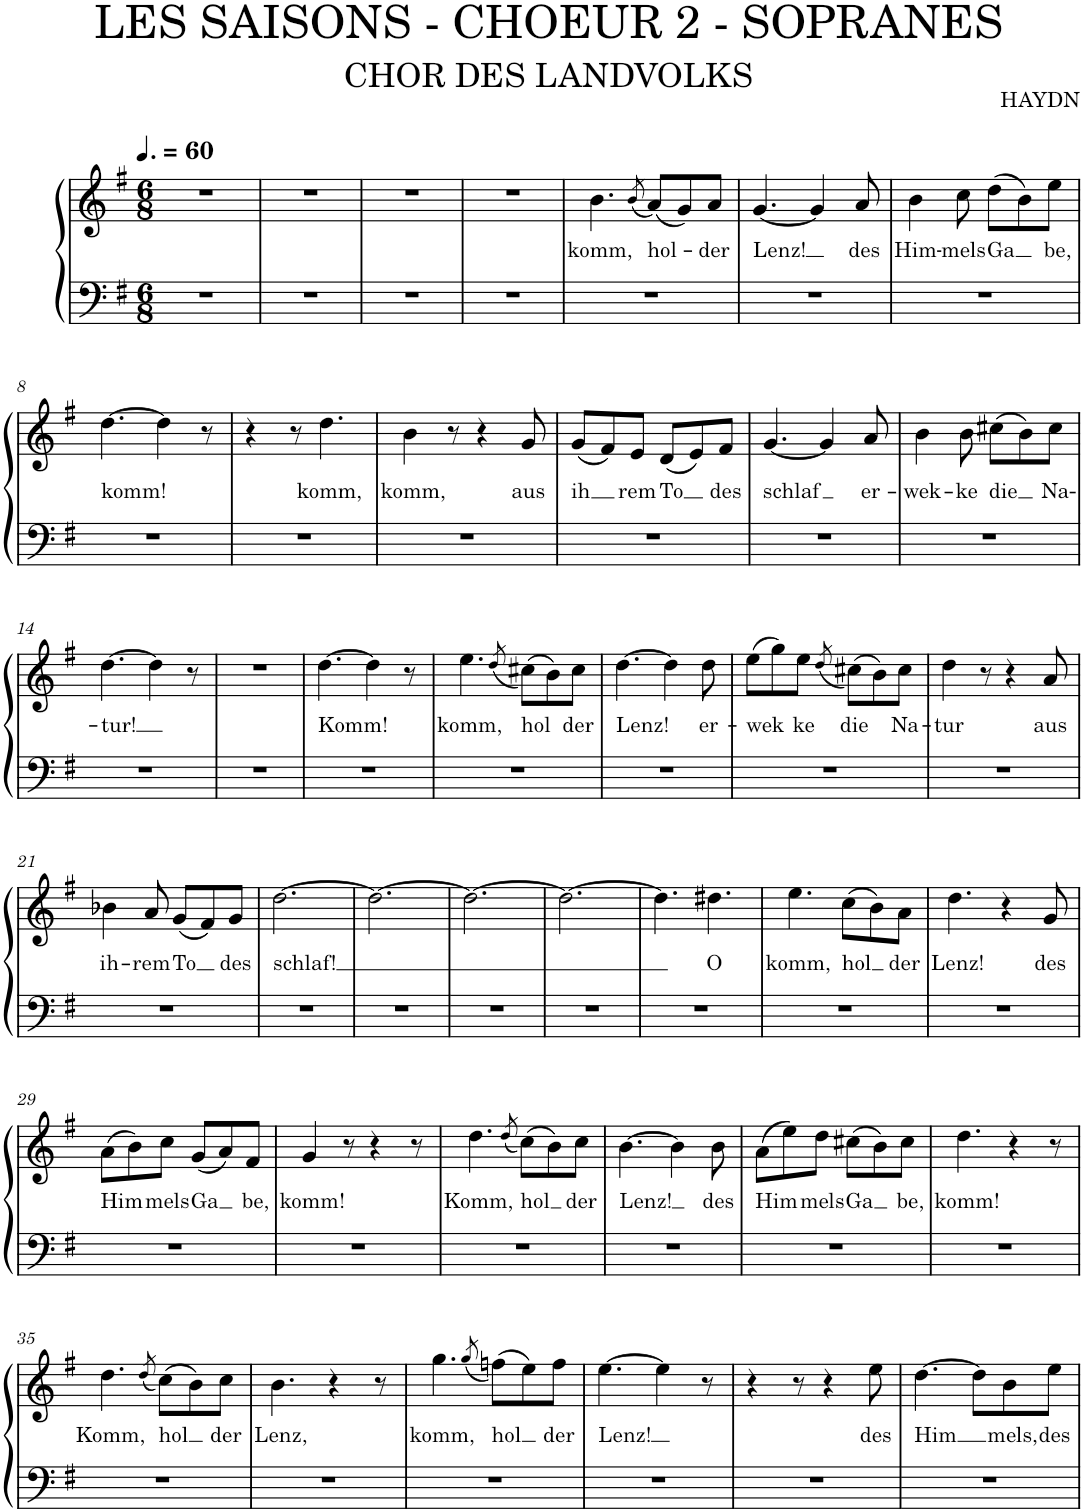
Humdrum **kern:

**kern	**kern	**text
*part1	*part1	*part1
*staff2	*staff1	*staff1
*I"Piano	*	*
*I'Pno.	*	*
*clefF4	*clefG2	*
*k[f#]	*k[f#]	*
*M6/8	*M6/8	*
*MM90	*MM90	*
=1	=1	=1
2.r	2.r	.
=2	=2	=2
2.r	2.r	.
=3	=3	=3
2.r	2.r	.
=4	=4	=4
2.r	2.r	.
=5	=5	=5
!	!	!LO:LY:b
2.r	4.b\	komm,
.	(8qb/	.
!	!	!LO:LY:b
.	(8a/L)	hol-
.	8g/)	.
!	!	!LO:LY:b
.	8a/J	-der
=6	=6	=6
!	!	!LO:LY:b
2.r	[4.g/	-Lenz!
.	4g/]	.
!	!	!LO:LY:b
.	8a/	des
=7	=7	=7
!	!	!LO:LY:b
2.r	4b\	Him-
!	!	!LO:LY:b
.	8cc\	-mels
!	!	!LO:LY:b
.	(8dd\L	Ga
.	8b\)	.
!	!	!LO:LY:b
.	8ee\J	be,
!!LO:LB:g=z
=8	=8	=8
!	!	!LO:LY:b
2.r	[4.dd\	komm!
.	4dd\]	.
.	8r	.
=9	=9	=9
2.r	4r	.
.	8r	.
!	!	!LO:LY:b
.	4.dd\	komm,
=10	=10	=10
!	!	!LO:LY:b
2.r	4b\	komm,
.	8r	.
.	4r	.
!	!	!LO:LY:b
.	8g/	aus
=11	=11	=11
!	!	!LO:LY:b
2.r	(8g/L	ih
.	8f#/)	.
!	!	!LO:LY:b
.	8e/J	rem
!	!	!LO:LY:b
.	(8d/L	To
.	8e/)	.
!	!	!LO:LY:b
.	8f#/J	des
=12	=12	=12
!	!	!LO:LY:b
2.r	[4.g/	schlaf
.	4g/]	.
!	!	!LO:LY:b
.	8a/	er-
=13	=13	=13
!	!	!LO:LY:b
2.r	4b\	-wek-
!	!	!LO:LY:b
.	8b\	-ke
!	!	!LO:LY:b
.	(8cc#X\L	die
.	8b\)	.
!	!	!LO:LY:b
.	8cc#\J	Na-
!!LO:LB:g=z
=14	=14	=14
!	!	!LO:LY:b
2.r	[4.dd\	-tur!
.	4dd\]	.
.	8r	.
=15	=15	=15
2.r	2.r	.
=16	=16	=16
!	!	!LO:LY:b
2.r	[4.dd\	Komm!
.	4dd\]	.
.	8r	.
=17	=17	=17
!	!	!LO:LY:b
2.r	4.ee\	komm,
.	(8qdd/	.
!	!	!LO:LY:b
.	(8cc#X\L)	hol
.	8b\)	.
!	!	!LO:LY:b
.	8cc#\J	der
=18	=18	=18
!	!	!LO:LY:b
2.r	[4.dd\	Lenz!
.	4dd\]	.
!	!	!LO:LY:b
.	8dd\	er-
=19	=19	=19
!	!	!LO:LY:b
2.r	(8ee\L	-wek
.	8gg\)	.
!	!	!LO:LY:b
.	8ee\J	ke
.	(8qdd/	.
!	!	!LO:LY:b
.	(8cc#X\L)	die
.	8b\)	.
!	!	!LO:LY:b
.	8cc#\J	Na-
=20	=20	=20
!	!	!LO:LY:b
2.r	4dd\	-tur
.	8r	.
.	4r	.
!	!	!LO:LY:b
.	8a/	aus
!!LO:LB:g=z
=21	=21	=21
!	!	!LO:LY:b
2.r	4b-X\	ih-
!	!	!LO:LY:b
.	8a/	-rem
!	!	!LO:LY:b
.	(8g/L	To
.	8f#/)	.
!	!	!LO:LY:b
.	8g/J	des
=22	=22	=22
!	!	!LO:LY:b
2.r	[2.dd\	schlaf!
=23	=23	=23
2.r	2.dd\_	.
=24	=24	=24
2.r	2.dd\_	.
=25	=25	=25
2.r	2.dd\_	.
=26	=26	=26
2.r	4.dd\]	.
!	!	!LO:LY:b
.	4.dd#X\	O
=27	=27	=27
!	!	!LO:LY:b
2.r	4.ee\	komm,
!	!	!LO:LY:b
.	(8cc\L	hol
.	8b\)	.
!	!	!LO:LY:b
.	8a\J	der
=28	=28	=28
!	!	!LO:LY:b
2.r	4.dd\	Lenz!
.	4r	.
!	!	!LO:LY:b
.	8g/	des
!!LO:LB:g=z
=29	=29	=29
!	!	!LO:LY:b
2.r	(8a\L	Him
.	8b\)	.
!	!	!LO:LY:b
.	8cc\J	mels
!	!	!LO:LY:b
.	(8g/L	Ga
.	8a/)	.
!	!	!LO:LY:b
.	8f#/J	be,
=30	=30	=30
!	!	!LO:LY:b
2.r	4g/	komm!
.	8r	.
.	4r	.
.	8r	.
=31	=31	=31
!	!	!LO:LY:b
2.r	4.dd\	Komm,
.	(8qdd/	.
!	!	!LO:LY:b
.	(8cc\L)	hol
.	8b\)	.
!	!	!LO:LY:b
.	8cc\J	der
=32	=32	=32
!	!	!LO:LY:b
2.r	[4.b\	Lenz!
.	4b\]	.
!	!	!LO:LY:b
.	8b\	des
=33	=33	=33
!	!	!LO:LY:b
2.r	(8a\L	Him
.	8ee\)	.
!	!	!LO:LY:b
.	8dd\J	mels
!	!	!LO:LY:b
.	(8cc#X\L	Ga
.	8b\)	.
!	!	!LO:LY:b
.	8cc#\J	be,
=34	=34	=34
!	!	!LO:LY:b
2.r	4.dd\	komm!
.	4r	.
.	8r	.
!!LO:LB:g=z
=35	=35	=35
!	!	!LO:LY:b
2.r	4.dd\	Komm,
.	(8qdd/	.
!	!	!LO:LY:b
.	(8cc\L)	hol
.	8b\)	.
!	!	!LO:LY:b
.	8cc\J	der
=36	=36	=36
!	!	!LO:LY:b
2.r	4.b\	Lenz,
.	4r	.
.	8r	.
=37	=37	=37
!	!	!LO:LY:b
2.r	4.gg\	komm,
.	(8qgg/	.
!	!	!LO:LY:b
.	(8ffn\L)	hol
.	8ee\)	.
!	!	!LO:LY:b
.	8ff\J	der
=38	=38	=38
!	!	!LO:LY:b
2.r	[4.ee\	Lenz!
.	4ee\]	.
.	8r	.
=39	=39	=39
2.r	4r	.
.	8r	.
.	4r	.
!	!	!LO:LY:b
.	8ee\	des
=40	=40	=40
!	!	!LO:LY:b
2.r	[4.dd\	Him
.	8dd\L]	.
!	!	!LO:LY:b
.	8b\	mels,
!	!	!LO:LY:b
.	8ee\J	des
=	=	=
*-	*-	*-
